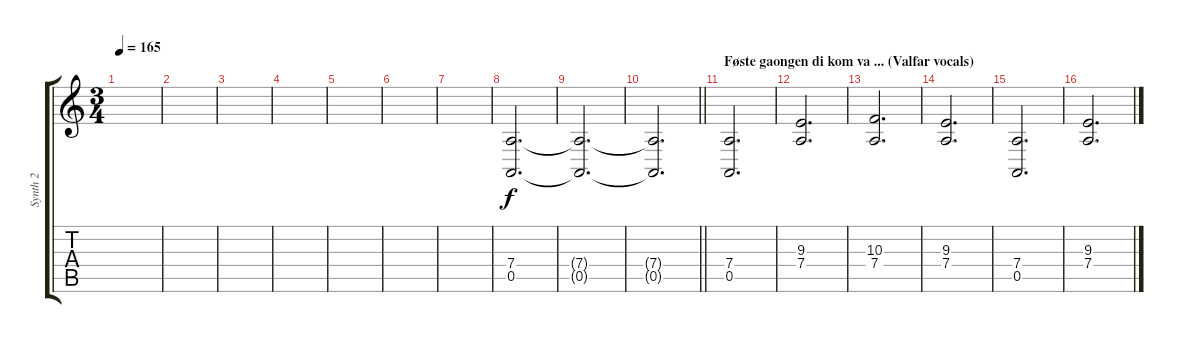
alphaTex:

\track ("Synth 2" "Synth 2") {instrument choiraahs}
\staff {score tabs}
\tuning (E4 B3 G3 D3 A2 E2) {hide}
\ts (3 4)
\tempo 165
\clef g2
\ks c
|
|
|
|
|
|
|
(7.4 0.5).2{d} |
(7.4{t} 0.5{t}).2{d} |
\barLineRight lightlight
(7.4{t} 0.5{t}).2{d} |
\section ("" "Føste gaongen di kom va ... (Valfar vocals)")
(7.4 0.5).2{d volume 11} |
(9.3 7.4).2{d} |
(10.3 7.4).2{d} |
(9.3 7.4).2{d} |
(7.4 0.5).2{d} |
(9.3 7.4).2{d}
